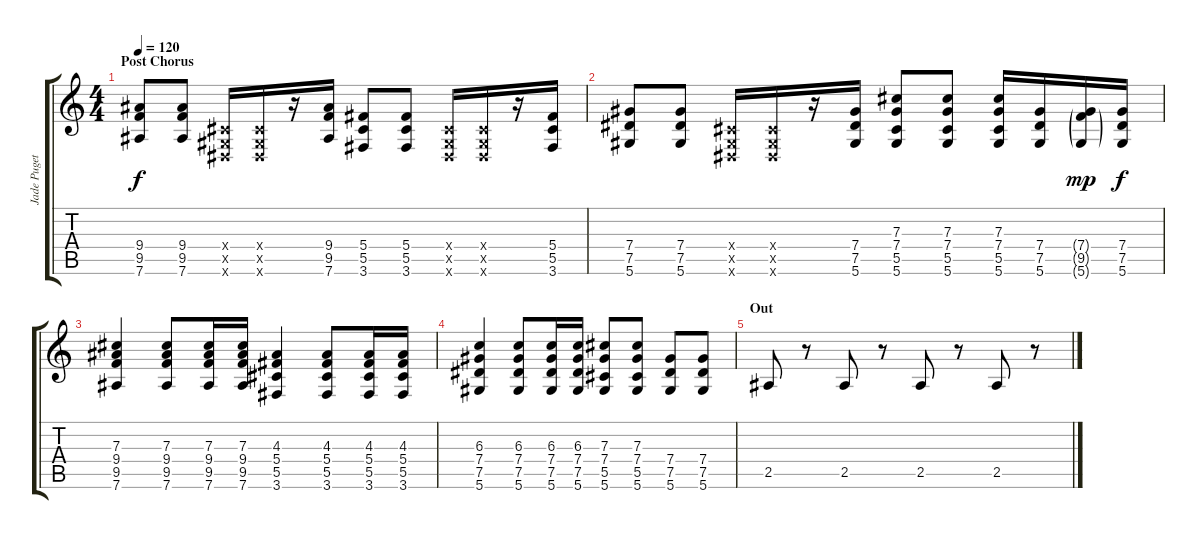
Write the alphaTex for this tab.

\track ("Jade Puget-Guitar" "Jade Puget") {instrument distortionguitar}
\staff {score tabs}
\tuning (Eb4 Bb3 Gb3 Db3 Ab2 Eb2) {hide}
\ts (4 4)
\section ("" "Post Chorus")
\tempo 120
\clef g2
\ks c
(9.4 9.5 7.6).8{dy f} (9.4 9.5 7.6).8 (0.4{x} 0.5{x} 0.6{x}).16 (0.4{x} 0.5{x} 0.6{x}).16 r.16 (9.4 9.5 7.6).16 (5.4 5.5 3.6).8 (5.4 5.5 3.6).8 (0.4{x} 0.5{x} 0.6{x}).16 (0.4{x} 0.5{x} 0.6{x}).16 r.16 (5.4 5.5 3.6).16 |
(7.4 7.5 5.6).8 (7.4 7.5 5.6).8 (0.4{x} 0.5{x} 0.6{x}).16 (0.4{x} 0.5{x} 0.6{x}).16 r.16 (7.4 7.5 5.6).16 (7.3 7.4 5.5 5.6).8 (7.3 7.4 5.5 5.6).8 (7.3 7.4 5.5 5.6).16 (7.4 7.5 5.6).16 (7.4{g} 9.5{g} 5.6{g}).16{dy mp} (7.4 7.5 5.6).16{dy f} |
(7.3 9.4 9.5 7.6).4 (7.3 9.4 9.5 7.6).8 (7.3 9.4 9.5 7.6).16 (7.3 9.4 9.5 7.6).16 (4.3 5.4 5.5 3.6).4 (4.3 5.4 5.5 3.6).8 (4.3 5.4 5.5 3.6).16 (4.3 5.4 5.5 3.6).16 |
(6.3 7.4 7.5 5.6).4 (6.3 7.4 7.5 5.6).8 (6.3 7.4 7.5 5.6).16 (6.3 7.4 7.5 5.6).16 (7.3 7.4 5.5 5.6).8 (7.3 7.4 5.5 5.6).8 (7.4 7.5 5.6).8 (7.4 7.5 5.6).8 |
\section ("" "Out")
2.5.8 r.8 2.5.8 r.8 2.5.8 r.8 2.5.8 r.8
